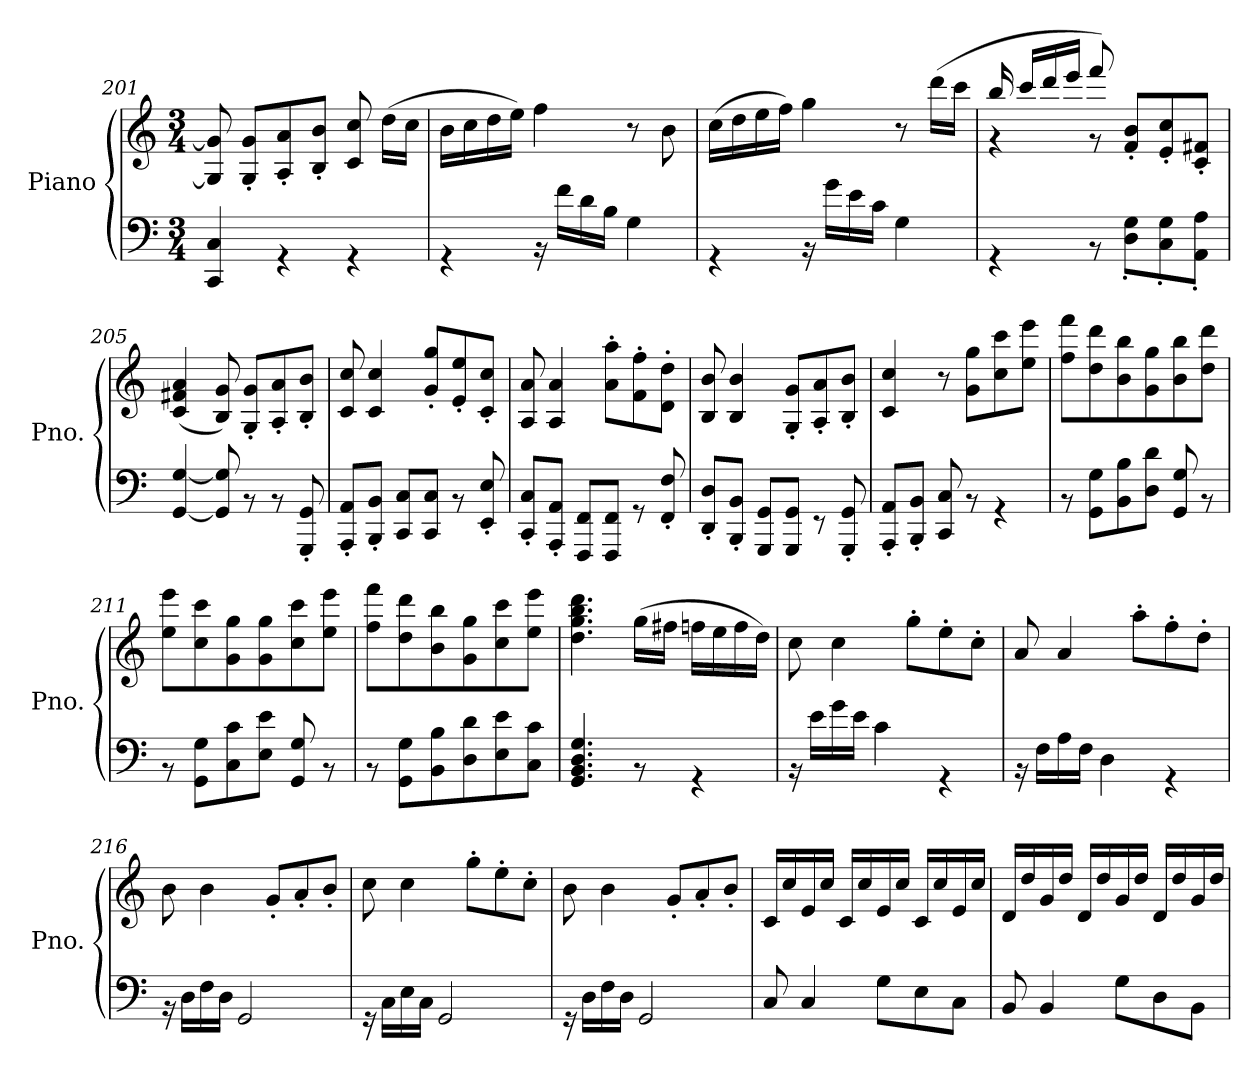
**kern	**kern
*part1	*part1
*staff2	*staff1
*I"Piano	*
*I'Pno.	*
*clefF4	*clefG2
*k[]	*k[]
*M3/4	*M3/4
=201	=201
*^	*
2.ryy	4CC/ 4C/	8G/] 8g/]
.	.	8G/' 8g/'L
.	4r	8A/' 8a/'
.	.	8B/' 8b/'J
.	4r	8c/ 8cc/
.	.	(>16dd\LL
.	.	16cc\JJ
=202	=202	=202
2.ryy	4r	16b\LL
.	.	16cc\
.	.	16dd\
.	.	16ee\JJ)
.	16r	4ff\
.	16f\LL	.
.	16d\	.
.	16B\JJ	.
.	4G\	8r
.	.	8b\
=203	=203	=203
2.ryy	4r	(>16cc\LL
.	.	16dd\
.	.	16ee\
.	.	16ff\JJ)
.	16r	4gg\
.	16g\LL	.
.	16e\	.
.	16c\JJ	.
.	4G\	8r
.	.	(>16ddd\LL
.	.	16ccc\JJ
=204	=204	=204
*	*^	*^
2.ryy	4r	4.ryy	16bb/	4r
.	.	.	16ccc/LL	.
.	.	.	16ddd/	.
.	.	.	16eee/JJ	.
.	8r	.	8fff/)	8r
.	8D\' 8G\'L	4.ryy	8f/' 8b/'L	4.ryy
.	8C\' 8G\'	.	8e/' 8cc/'	.
.	8AA\' 8A\'J	.	8c/' 8f#X/'J	.
*	*v	*v	*	*
*	*	*v	*v
=205	=205	=205
2.ryy	[4GG/ [4G/	(<4c/ 4f#X/ 4a/
.	8GG/] 8G/]	8B/ 8g/)
.	8r	8G/' 8g/'L
.	8r	8A/' 8a/'
.	8GGG/' 8GG/'	8B/' 8b/'J
=206	=206	=206
2.ryy	8AAA/' 8AA/'L	8c/ 8cc/
.	8BBB/' 8BB/'J	4c/ 4cc/
.	8CC/ 8C/L	.
.	8CC/ 8C/J	8g/' 8gg/'L
.	8r	8e/' 8ee/'
.	8EE/' 8E/'	8c/' 8cc/'J
=207	=207	=207
2.ryy	8CC/' 8C/'L	8A/ 8a/
.	8AAA/' 8AA/'J	4A/ 4a/
.	8FFF/ 8FF/L	.
.	8FFF/ 8FF/J	8a\' 8aa\'L
.	8r	8f\' 8ff\'
.	8FF/' 8F/'	8d\' 8dd\'J
=208	=208	=208
2.ryy	8DD/' 8D/'L	8B/ 8b/
.	8BBB/' 8BB/'J	4B/ 4b/
.	8GGG/ 8GG/L	.
.	8GGG/ 8GG/J	8G/' 8g/'L
.	8r	8A/' 8a/'
.	8GGG/' 8GG/'	8B/' 8b/'J
=209	=209	=209
2.ryy	8AAA/' 8AA/'L	4c/ 4cc/
.	8BBB/' 8BB/'J	.
.	8CC/ 8C/	8r
.	8r	8g\ 8gg\L
.	4r	8cc\ 8ccc\
.	.	8ee\ 8eee\J
=210	=210	=210
2.ryy	8r	8ff\ 8fff\L
.	8GG\ 8G\L	8dd\ 8ddd\
.	8BB\ 8B\	8b\ 8bb\
.	8D\ 8d\J	8g\ 8gg\
.	8GG/ 8G/	8b\ 8bb\
.	8r	8dd\ 8ddd\J
=211	=211	=211
2.ryy	8r	8ee\ 8eee\L
.	8GG\ 8G\L	8cc\ 8ccc\
.	8C\ 8c\	8g\ 8gg\
.	8E\ 8e\J	8g\ 8gg\
.	8GG/ 8G/	8cc\ 8ccc\
.	8r	8ee\ 8eee\J
=212	=212	=212
2.ryy	8r	8ff\ 8fff\L
.	8GG\ 8G\L	8dd\ 8ddd\
.	8BB\ 8B\	8b\ 8bb\
.	8D\ 8d\	8g\ 8gg\
.	8E\ 8e\	8cc\ 8ccc\
.	8C\ 8c\J	8ee\ 8eee\J
=213	=213	=213
2.ryy	4.GG/ 4.BB/ 4.D/ 4.G/	4.dd\ 4.gg\ 4.bb\ 4.ddd\
.	8r	(>16gg\LL
.	.	16ff#X\JJ
.	4r	16ffn\LL
.	.	16ee\
.	.	16ff\
.	.	16dd\JJ)
=214	=214	=214
2.ryy	16r	8cc\
.	16e\LL	.
.	16g\	4cc\
.	16e\JJ	.
.	4c\	.
.	.	8gg'\L
.	4r	8ee'\
.	.	8cc'\J
=215	=215	=215
2.ryy	16r	8a/
.	16F\LL	.
.	16A\	4a/
.	16F\JJ	.
.	4D\	.
.	.	8aa'\L
.	4r	8ff'\
.	.	8dd'\J
=216	=216	=216
2.ryy	16r	8b\
.	16D\LL	.
.	16F\	4b\
.	16D\JJ	.
.	2GG/	.
.	.	8g'/L
.	.	8a'/
.	.	8b'/J
=217	=217	=217
2.ryy	16r	8cc\
.	16C\LL	.
.	16E\	4cc\
.	16C\JJ	.
.	2GG/	.
.	.	8gg'\L
.	.	8ee'\
.	.	8cc'\J
=218	=218	=218
2.ryy	16r	8b\
.	16D\LL	.
.	16F\	4b\
.	16D\JJ	.
.	2GG/	.
.	.	8g'/L
.	.	8a'/
.	.	8b'/J
=219	=219	=219
2.ryy	8C/	16c/LL
.	.	16cc/
.	4C/	16e/
.	.	16cc/JJ
.	.	16c/LL
.	.	16cc/
.	8G\L	16e/
.	.	16cc/JJ
.	8E\	16c/LL
.	.	16cc/
.	8C\J	16e/
.	.	16cc/JJ
=220	=220	=220
2.ryy	8BB/	16d/LL
.	.	16dd/
.	4BB/	16g/
.	.	16dd/JJ
.	.	16d/LL
.	.	16dd/
.	8G\L	16g/
.	.	16dd/JJ
.	8D\	16d/LL
.	.	16dd/
.	8BB\J	16g/
.	.	16dd/JJ
*v	*v	*
=	=
*-	*-
